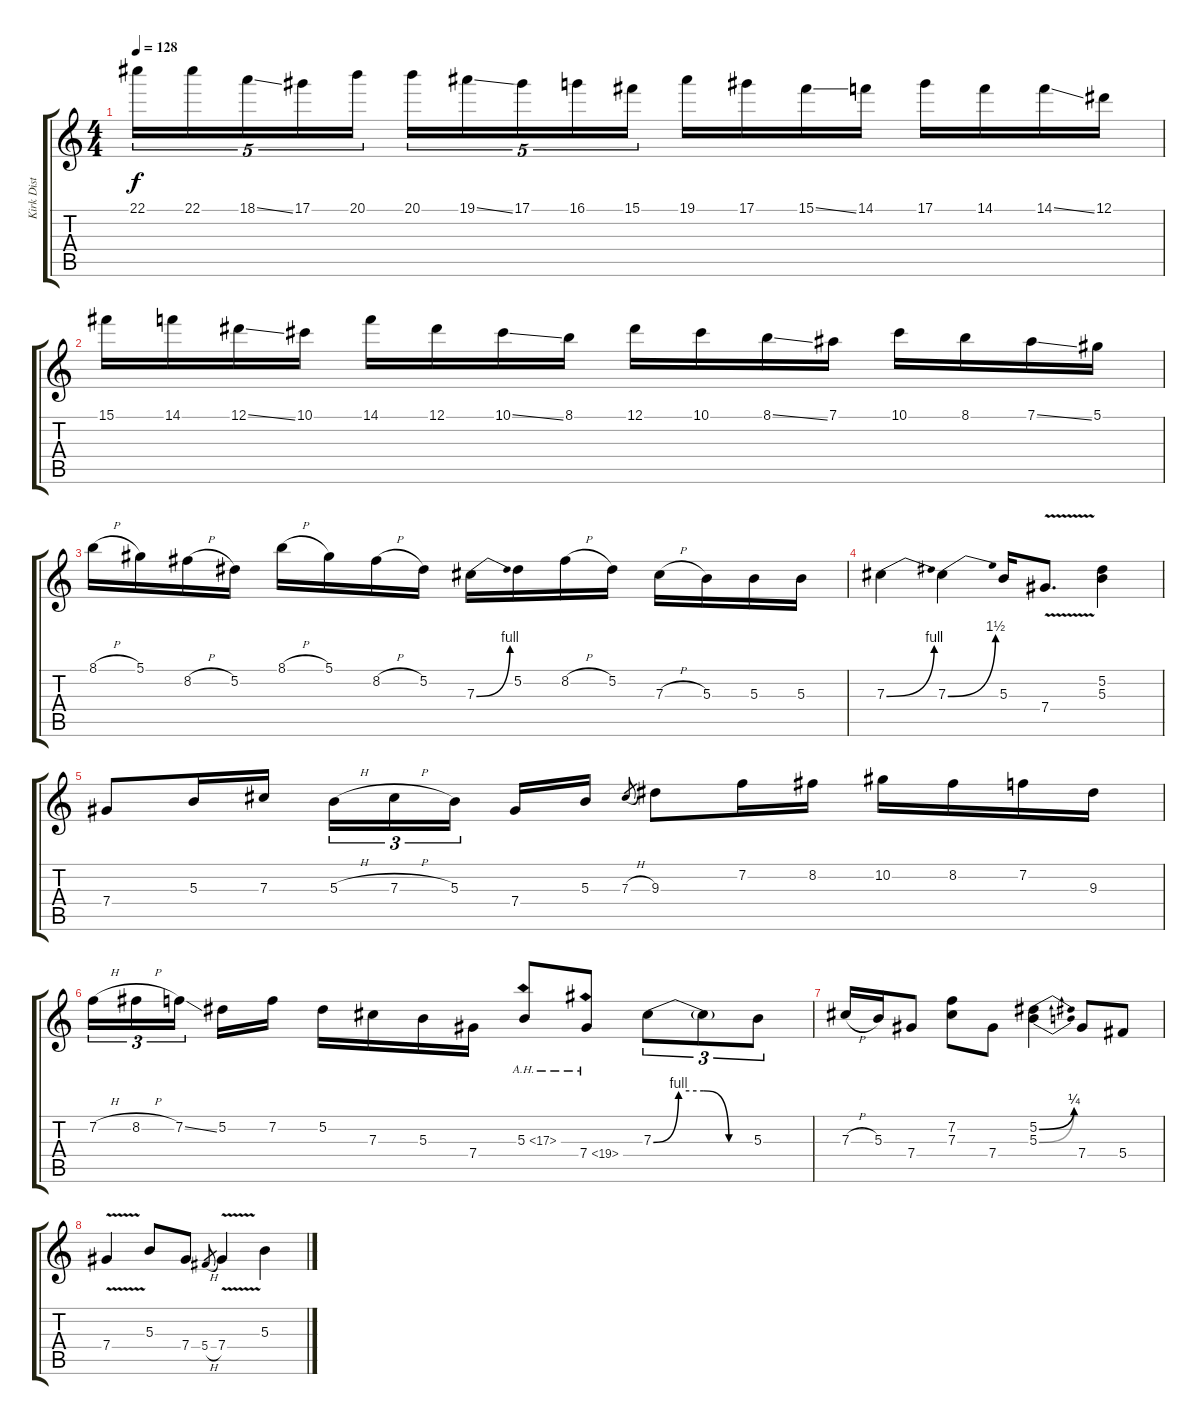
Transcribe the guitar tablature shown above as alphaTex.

\track ("Kirk Dist" "Kirk Dist") {instrument distortionguitar}
\staff {score tabs}
\tuning (Eb4 Bb3 Gb3 Db3 Ab2 Eb2) {hide}
\ts (4 4)
\tempo 128
\clef g2
\ks c
22.1.16{tu (5 4) dy f} 22.1.16{tu (5 4)} 18.1{ss}.16{tu (5 4)} 17.1.16{tu (5 4)} 20.1.16{tu (5 4)} 20.1.16{tu (5 4)} 19.1{ss}.16{tu (5 4)} 17.1.16{tu (5 4)} 16.1.16{tu (5 4)} 15.1.16{tu (5 4)} 19.1.16 17.1.16 15.1{ss}.16 14.1.16 17.1.16 14.1.16 14.1{ss}.16 12.1.16 |
15.1.16 14.1.16 12.1{ss}.16 10.1.16 14.1.16 12.1.16 10.1{ss}.16 8.1.16 12.1.16 10.1.16 8.1{ss}.16 7.1.16 10.1.16 8.1.16 7.1{ss}.16 5.1.16 |
8.1{h}.16 5.1.16 8.2{h}.16 5.2.16 8.1{h}.16 5.1.16 8.2{h}.16 5.2.16 7.3{be (bend 0 0 60 4)}.16 5.2.16 8.2{h}.16 5.2.16 7.3{h}.16 5.3.16 5.3.16 5.3.16 |
7.3{be (bend 0 0 60 4)}.4 7.3{be (bend 0 0 60 6)}.4 5.3.16 7.4{v}.8{d} (5.2 5.3).4 |
7.4.8 5.3.16 7.3.16 5.3{h}.16{tu (3 2)} 7.3{h}.16{tu (3 2)} 5.3.16{tu (3 2)} 7.4.16 5.3.16 7.3{h}.8{gr} 9.3.8 7.2.16 8.2.16 10.2.16 8.2.16 7.2.16 9.3.16 |
7.2{h}.16{tu (3 2)} 8.2{h}.16{tu (3 2)} 7.2{ss}.16{tu (3 2)} 5.2.16 7.2.16 5.2.16 7.3.16 5.3.16 7.4.16 5.3{ah 12}.8 7.4{ah 12}.8 7.3{be (custom 0 0 15 4 30 4 45 0 60 0)}.8{tu (3 2)} 7.3{t}.8{tu (3 2)} 5.3.8{tu (3 2)} |
7.3{h}.16 5.3.16 7.4.8 (7.2 7.3).8 7.4.8 (5.2{be (bend 0 0 60 1)} 5.3{be (bend 0 0 60 1)}).4 7.4.8 5.4.8 |
7.4{v}.4 5.3.8 7.4.8 5.4{h}.8{gr} 7.4{v}.4 5.3.4
